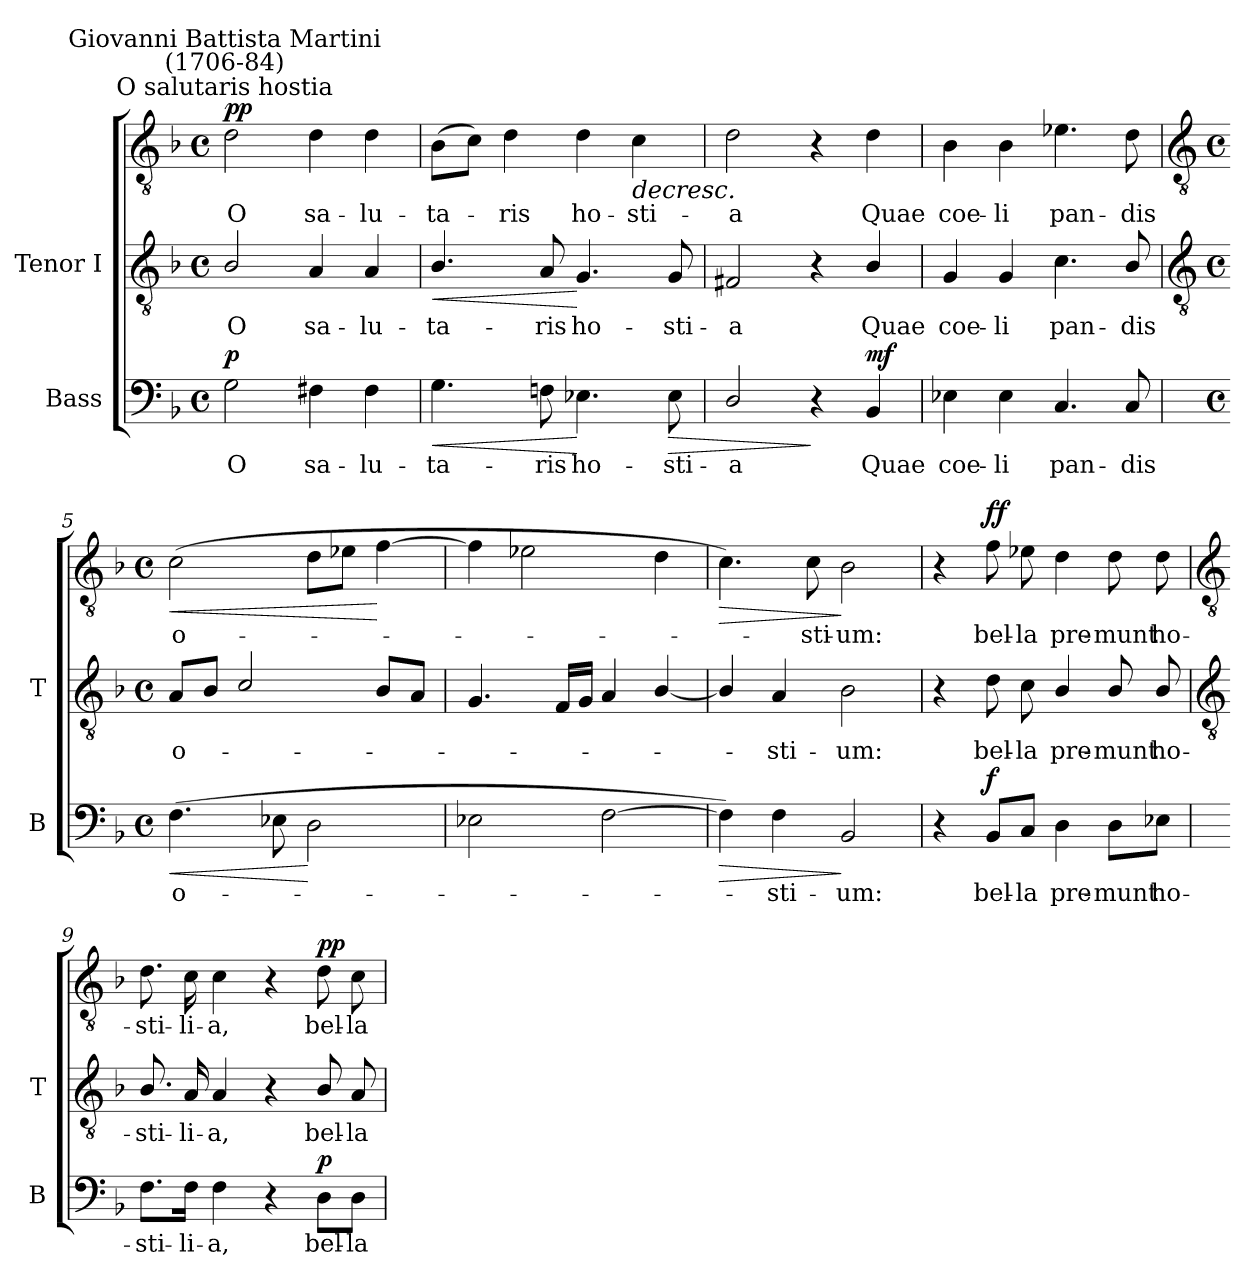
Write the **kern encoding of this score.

**kern	**text	**dynam	**kern	**text	**kern	**text	**dynam
*part2	*part2	*part2	*part1	*part1	*part1	*part1	*part1
*staff3	*staff3	*staff3	*staff2	*staff2	*staff1	*staff1	*staff1/2
*I"Bass	*	*	*I"Tenor I	*	*	*	*
*I'B	*	*	*I'T	*	*	*	*
*clefF4	*	*	*clefGv2	*	*clefGv2	*	*
*k[b-]	*	*	*k[b-]	*	*k[b-]	*	*
*F:	*	*	*F:	*	*F:	*	*
*M4/4	*	*	*M4/4	*	*M4/4	*	*
*met(c)	*	*	*met(c)	*	*met(c)	*	*
=1	=1	=1	=1	=1	=1	=1	=1
!	!	!	!	!	!LO:TX:a:cj:t=O salutaris hostia	!	!
!	!	!	!	!	!LO:TX:a:cj:t=Giovanni Battista Martini\n(1706-84)	!	!
!	!LO:LY:b	!LO:DY:b	!	!LO:LY:b	!	!LO:LY:b	!LO:DY:b=2
!	!	!	!	!	!	!	!LO:DY:n=1:b
2G	O	p	2B-/	-O	2d	O	p p
!	!LO:LY:b	!	!	!LO:LY:b	!	!LO:LY:b	!
4F#X	sa-	.	4A	sa-	4d	sa-	.
!	!LO:LY:b	!	!	!LO:LY:b	!	!LO:LY:b	!
4F#	-lu-	.	4A	-lu-	4d	-lu-	.
=2	=2	=2	=2	=2	=2	=2	=2
!	!LO:LY:b	!LO:HP:b	!	!LO:LY:b	!	!LO:LY:b	!LO:HP:b=2
!	!	!	!	!	!	!	!LO:HP:n=1:b
4.G	-ta-	<	4.B-/	-ta-	(>8B-L	-ta-	< <
.	.	.	.	.	8cJ)	.	.
!	!	!	!	!	!	!LO:LY:b	!
.	.	.	.	.	4d	ris	.
!	!LO:LY:b	!	!	!LO:LY:b	!	!	!
8Fn	-ris	.	8A	-ris	.	.	.
!	!LO:LY:b	!	!	!LO:LY:b	!	!LO:LY:b	!
4.E-X	ho-	[	4.G	ho-	4d	ho-	] [
!	!	!	!	!	!	!LO:LY:b	!LO:HP:b
.	.	.	.	.	4c	-sti-	>
!	!LO:LY:b	!LO:HP:b	!	!LO:LY:b	!	!	!
8E-	-sti-	>	8G	-sti-	.	.	.
=3	=3	=3	=3	=3	=3	=3	=3
!	!LO:LY:b	!	!	!LO:LY:b	!	!LO:LY:b	!
2D/	-a	.	2F#X	a	2d	-a	.
4r	.	]	4r	.	4r	.	[
!	!LO:LY:b	!LO:DY:b	!	!LO:LY:b	!	!LO:LY:b	!LO:DY:b=2
!	!	!	!	!	!	!	!LO:DY:n=1:b
4BB-	Quae	mf	4B-/	Quae	4d	Quae	mf mf
=4	=4	=4	=4	=4	=4	=4	=4
!	!LO:LY:b	!	!	!LO:LY:b	!	!LO:LY:b	!
4E-X	coe-	.	4G	coe-	4B-	coe-	.
!	!LO:LY:b	!	!	!LO:LY:b	!	!LO:LY:b	!
4E-	-li	.	4G	-li	4B-	-li	.
!	!LO:LY:b	!	!	!LO:LY:b	!	!LO:LY:b	!
4.C	pan-	.	4.c	pan-	4.e-X	pan-	.
!	!LO:LY:b	!	!	!LO:LY:b	!	!LO:LY:b	!
8C	-dis	.	8B-/	-dis	8d	-dis	.
!!LO:LB:g=z
=5	=5	=5	=5	=5	=5	=5	=5
*	*	*	*clefGv2	*	*clefGv2	*	*
*M4/4	*	*	*M4/4	*	*M4/4	*	*
*met(c)	*	*	*met(c)	*	*met(c)	*	*
!	!LO:LY:b	!LO:HP:b	!	!LO:LY:b	!	!LO:LY:b	!LO:HP:b
(>4.F	o-	<	8AL	o-	(>2c	o-	<
.	.	.	8B-J	.	.	.	.
.	.	.	2c/	.	.	.	.
8E-X	.	.	.	.	.	.	.
2D	.	[	.	.	8dL	.	.
.	.	.	.	.	8e-XJ	.	.
.	.	.	8B-L	.	[4f	.	[
.	.	.	8AJ	.	.	.	.
=6	=6	=6	=6	=6	=6	=6	=6
2E-X	.	.	4.G	.	4f]	.	.
.	.	.	.	.	2e-X	.	.
.	.	.	16FLL	.	.	.	.
.	.	.	16GJJ	.	.	.	.
[2F	.	.	4A	.	.	.	.
.	.	.	[4B-/	.	4d	.	.
=7	=7	=7	=7	=7	=7	=7	=7
!	!	!LO:HP:b	!	!	!	!	!LO:HP:b
4F])	.	>	4B-/]	.	4.c)	.	>
!	!LO:LY:b	!	!	!LO:LY:b	!	!	!
4F	sti-	.	4A	sti-	.	.	.
!	!	!	!	!	!	!LO:LY:b	!
.	.	.	.	.	8c	sti-	.
!	!LO:LY:b	!	!	!LO:LY:b	!	!LO:LY:b	!
2BB-	-um:	]	2B-	-um:	2B-	-um:	]
=8	=8	=8	=8	=8	=8	=8	=8
4r	.	.	4r	.	4r	.	.
!	!LO:LY:b	!LO:DY:b	!	!LO:LY:b	!	!LO:LY:b	!LO:DY:b=2
!	!	!	!	!	!	!	!LO:DY:n=1:b
8BB-/L	bel-	f	8d	-bel-	8f	bel-	f f
!	!LO:LY:b	!	!	!LO:LY:b	!	!LO:LY:b	!
8C/J	-la	.	8c	-la	8e-X	-la	.
!	!LO:LY:b	!	!	!LO:LY:b	!	!LO:LY:b	!
4D	pre-	.	4B-/	pre-	4d	pre-	.
!	!LO:LY:b	!	!	!LO:LY:b	!	!LO:LY:b	!
8D\L	-munt	.	8B-/	-munt	8d	-munt	.
!	!LO:LY:b	!	!	!LO:LY:b	!	!LO:LY:b	!
8E-X\J	ho-	.	8B-/	ho-	8d	ho-	.
!!LO:LB:g=z
=9	=9	=9	=9	=9	=9	=9	=9
*	*	*	*clefGv2	*	*clefGv2	*	*
!	!LO:LY:b	!	!	!LO:LY:b	!	!LO:LY:b	!
8.F\L	-sti-	.	8.B-/	sti-	8.d	-sti-	.
!	!LO:LY:b	!	!	!LO:LY:b	!	!LO:LY:b	!
16F\Jk	-li-	.	16A	-li-	16c	-li-	.
!	!LO:LY:b	!	!	!LO:LY:b	!	!LO:LY:b	!
4F	-a,	.	4A	-a,	4c	-a,	.
4r	.	.	4r	.	4r	.	.
!	!LO:LY:b	!LO:DY:b	!	!LO:LY:b	!	!LO:LY:b	!LO:DY:b=2
!	!	!	!	!	!	!	!LO:DY:n=1:b
8D\L	bel-	p	8B-/	bel-	8d	bel-	p p
!	!LO:LY:b	!	!	!LO:LY:b	!	!LO:LY:b	!
8D\J	-la	.	8A	-la	8c	-la	.
=	=	=	=	=	=	=	=
*-	*-	*-	*-	*-	*-	*-	*-
